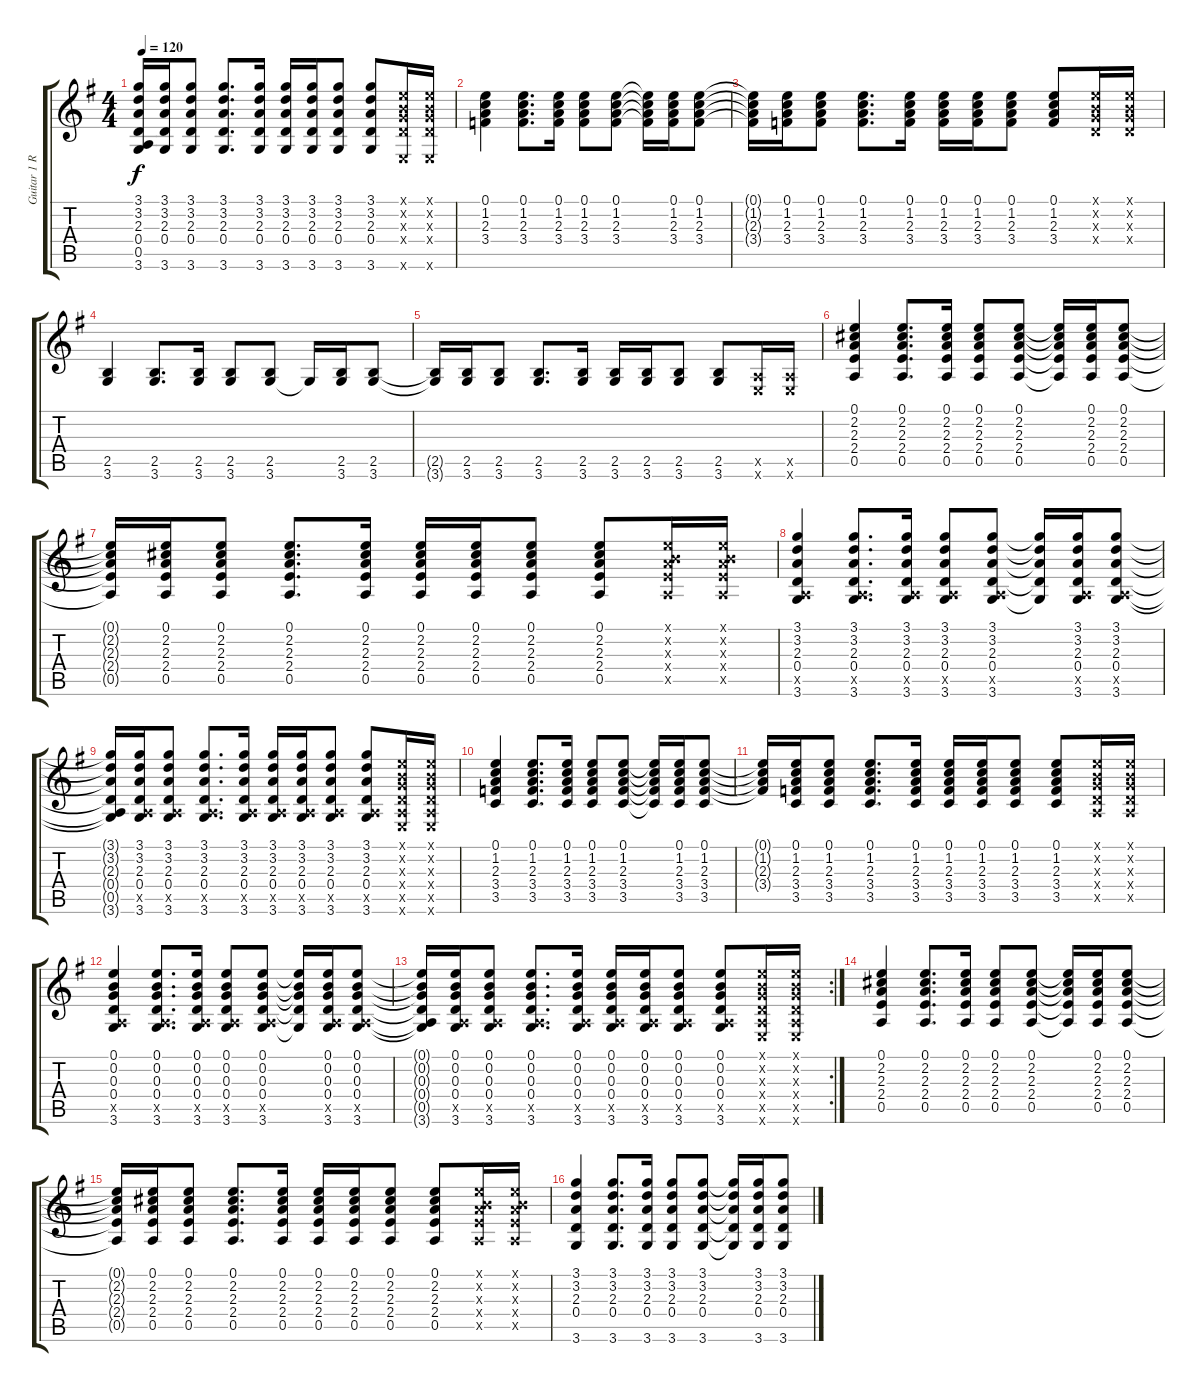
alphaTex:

\track ("Guitar 1 R" "Guitar 1 R") {instrument acousticguitarsteel}
\staff {score tabs}
\tuning (E4 B3 G3 D3 A2 E2) {hide}
\ts (4 4)
\tempo 120
\clef g2
\ks g
(3.1{t} 3.2{t} 2.3{t} 0.4{t} 0.5{t} 3.6{t}).16{dy f} (3.1 3.2 2.3 0.4 3.6).16 (3.1 3.2 2.3 0.4 3.6).8 (3.1 3.2 2.3 0.4 3.6).8{d} (3.1 3.2 2.3 0.4 3.6).16 (3.1 3.2 2.3 0.4 3.6).16 (3.1 3.2 2.3 0.4 3.6).16 (3.1 3.2 2.3 0.4 3.6).8 (3.1 3.2 2.3 0.4 3.6).8 (0.1{x} 0.2{x} 0.3{x} 0.4{x} 0.6{x}).16 (0.1{x} 0.2{x} 0.3{x} 0.4{x} 0.6{x}).16 |
(0.1 1.2 2.3 3.4).4 (0.1 1.2 2.3 3.4).8{d} (0.1 1.2 2.3 3.4).16 (0.1 1.2 2.3 3.4).8 (0.1 1.2 2.3 3.4).8 (0.1{t} 1.2{t} 2.3{t} 3.4{t}).16 (0.1 1.2 2.3 3.4).16 (0.1 1.2 2.3 3.4).8 |
(0.1{t} 1.2{t} 2.3{t} 3.4{t}).16 (0.1 1.2 2.3 3.4).16 (0.1 1.2 2.3 3.4).8 (0.1 1.2 2.3 3.4).8{d} (0.1 1.2 2.3 3.4).16 (0.1 1.2 2.3 3.4).16 (0.1 1.2 2.3 3.4).16 (0.1 1.2 2.3 3.4).8 (0.1 1.2 2.3 3.4).8 (0.1{x} 0.2{x} 0.3{x} 0.4{x}).16 (0.1{x} 0.2{x} 0.3{x} 0.4{x}).16 |
(2.5 3.6).4 (2.5 3.6).8{d} (2.5 3.6).16 (2.5 3.6).8 (2.5 3.6).8 3.6{t}.16 (2.5 3.6).16 (2.5 3.6).8 |
(2.5{t} 3.6{t}).16 (2.5 3.6).16 (2.5 3.6).8 (2.5 3.6).8{d} (2.5 3.6).16 (2.5 3.6).16 (2.5 3.6).16 (2.5 3.6).8 (2.5 3.6).8 (0.5{x} 0.6{x}).16 (0.5{x} 0.6{x}).16 |
(0.1 2.2 2.3 2.4 0.5).4 (0.1 2.2 2.3 2.4 0.5).8{d} (0.1 2.2 2.3 2.4 0.5).16 (0.1 2.2 2.3 2.4 0.5).8 (0.1 2.2 2.3 2.4 0.5).8 (0.1{t} 2.2{t} 2.3{t} 2.4{t} 0.5{t}).16 (0.1 2.2 2.3 2.4 0.5).16 (0.1 2.2 2.3 2.4 0.5).8 |
(0.1{t} 2.2{t} 2.3{t} 2.4{t} 0.5{t}).16 (0.1 2.2 2.3 2.4 0.5).16 (0.1 2.2 2.3 2.4 0.5).8 (0.1 2.2 2.3 2.4 0.5).8{d} (0.1 2.2 2.3 2.4 0.5).16 (0.1 2.2 2.3 2.4 0.5).16 (0.1 2.2 2.3 2.4 0.5).16 (0.1 2.2 2.3 2.4 0.5).8 (0.1 2.2 2.3 2.4 0.5).8 (0.1{x} 0.2{x} 2.3{x} 2.4{x} 0.5{x}).16 (0.1{x} 0.2{x} 2.3{x} 2.4{x} 0.5{x}).16 |
(3.1 3.2 2.3 0.4 0.5{x} 3.6).4 (3.1 3.2 2.3 0.4 0.5{x} 3.6).8{d} (3.1 3.2 2.3 0.4 0.5{x} 3.6).16 (3.1 3.2 2.3 0.4 0.5{x} 3.6).8 (3.1 3.2 2.3 0.4 0.5{x} 3.6).8 (3.1{t} 3.2{t} 2.3{t} 0.4{t} 3.6{t}).16 (3.1 3.2 2.3 0.4 0.5{x} 3.6).16 (3.1 3.2 2.3 0.4 0.5{x} 3.6).8 |
(3.1{t} 3.2{t} 2.3{t} 0.4{t} 0.5{t} 3.6{t}).16 (3.1 3.2 2.3 0.4 0.5{x} 3.6).16 (3.1 3.2 2.3 0.4 0.5{x} 3.6).8 (3.1 3.2 2.3 0.4 0.5{x} 3.6).8{d} (3.1 3.2 2.3 0.4 0.5{x} 3.6).16 (3.1 3.2 2.3 0.4 0.5{x} 3.6).16 (3.1 3.2 2.3 0.4 0.5{x} 3.6).16 (3.1 3.2 2.3 0.4 0.5{x} 3.6).8 (3.1 3.2 2.3 0.4 0.5{x} 3.6).8 (0.1{x} 0.2{x} 0.3{x} 0.4{x} 0.5{x} 0.6{x}).16 (0.1{x} 0.2{x} 0.3{x} 0.4{x} 0.5{x} 0.6{x}).16 |
(0.1 1.2 2.3 3.4 3.5).4 (0.1 1.2 2.3 3.4 3.5).8{d} (0.1 1.2 2.3 3.4 3.5).16 (0.1 1.2 2.3 3.4 3.5).8 (0.1 1.2 2.3 3.4 3.5).8 (0.1{t} 1.2{t} 2.3{t} 3.4{t} 3.5{t}).16 (0.1 1.2 2.3 3.4 3.5).16 (0.1 1.2 2.3 3.4 3.5).8 |
(0.1{t} 1.2{t} 2.3{t} 3.4{t}).16 (0.1 1.2 2.3 3.4 3.5).16 (0.1 1.2 2.3 3.4 3.5).8 (0.1 1.2 2.3 3.4 3.5).8{d} (0.1 1.2 2.3 3.4 3.5).16 (0.1 1.2 2.3 3.4 3.5).16 (0.1 1.2 2.3 3.4 3.5).16 (0.1 1.2 2.3 3.4 3.5).8 (0.1 1.2 2.3 3.4 3.5).8 (0.1{x} 0.2{x} 0.3{x} 0.4{x} 0.5{x}).16 (0.1{x} 0.2{x} 0.3{x} 0.4{x} 0.5{x}).16 |
(0.1 0.2 0.3 0.4 0.5{x} 3.6).4 (0.1 0.2 0.3 0.4 0.5{x} 3.6).8{d} (0.1 0.2 0.3 0.4 0.5{x} 3.6).16 (0.1 0.2 0.3 0.4 0.5{x} 3.6).8 (0.1 0.2 0.3 0.4 0.5{x} 3.6).8 (0.1{t} 0.2{t} 0.3{t} 0.4{t} 3.6{t}).16 (0.1 0.2 0.3 0.4 0.5{x} 3.6).16 (0.1 0.2 0.3 0.4 0.5{x} 3.6).8 |
\rc 2
(0.1{t} 0.2{t} 0.3{t} 0.4{t} 0.5{t} 3.6{t}).16 (0.1 0.2 0.3 0.4 0.5{x} 3.6).16 (0.1 0.2 0.3 0.4 0.5{x} 3.6).8 (0.1 0.2 0.3 0.4 0.5{x} 3.6).8{d} (0.1 0.2 0.3 0.4 0.5{x} 3.6).16 (0.1 0.2 0.3 0.4 0.5{x} 3.6).16 (0.1 0.2 0.3 0.4 0.5{x} 3.6).16 (0.1 0.2 0.3 0.4 0.5{x} 3.6).8 (0.1 0.2 0.3 0.4 0.5{x} 3.6).8 (0.1{x} 0.2{x} 0.3{x} 0.4{x} 0.5{x} 0.6{x}).16 (0.1{x} 0.2{x} 0.3{x} 0.4{x} 0.5{x} 0.6{x}).16 |
(0.1 2.2 2.3 2.4 0.5).4 (0.1 2.2 2.3 2.4 0.5).8{d} (0.1 2.2 2.3 2.4 0.5).16 (0.1 2.2 2.3 2.4 0.5).8 (0.1 2.2 2.3 2.4 0.5).8 (0.1{t} 2.2{t} 2.3{t} 2.4{t} 0.5{t}).16 (0.1 2.2 2.3 2.4 0.5).16 (0.1 2.2 2.3 2.4 0.5).8 |
(0.1{t} 2.2{t} 2.3{t} 2.4{t} 0.5{t}).16 (0.1 2.2 2.3 2.4 0.5).16 (0.1 2.2 2.3 2.4 0.5).8 (0.1 2.2 2.3 2.4 0.5).8{d} (0.1 2.2 2.3 2.4 0.5).16 (0.1 2.2 2.3 2.4 0.5).16 (0.1 2.2 2.3 2.4 0.5).16 (0.1 2.2 2.3 2.4 0.5).8 (0.1 2.2 2.3 2.4 0.5).8 (0.1{x} 0.2{x} 2.3{x} 2.4{x} 0.5{x}).16 (0.1{x} 0.2{x} 2.3{x} 2.4{x} 0.5{x}).16 |
(3.1 3.2 2.3 0.4 3.6).4 (3.1 3.2 2.3 0.4 3.6).8{d} (3.1 3.2 2.3 0.4 3.6).16 (3.1 3.2 2.3 0.4 3.6).8 (3.1 3.2 2.3 0.4 3.6).8 (3.1{t} 3.2{t} 2.3{t} 0.4{t} 3.6{t}).16 (3.1 3.2 2.3 0.4 3.6).16 (3.1 3.2 2.3 0.4 3.6).8
